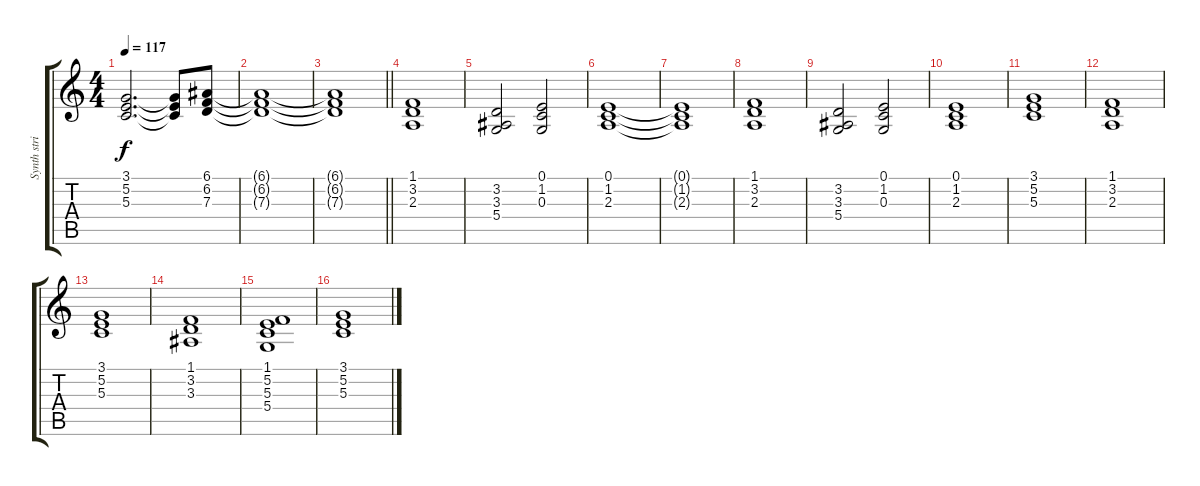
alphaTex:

\track ("Synth strings" "Synth stri") {instrument stringensemble1}
\staff {score tabs}
\tuning (E4 B3 G3 D3 A2 E2) {hide}
\ts (4 4)
\tempo 117
\clef g2
\ks c
(3.1 5.2 5.3).2{d dy f} (3.1{t} 5.2{t} 5.3{t}).8 (6.1 6.2 7.3).8 |
(6.1{t} 6.2{t} 7.3{t}).1 |
\barLineRight lightlight
(6.1{t} 6.2{t} 7.3{t}).1 |
(1.1 3.2 2.3).1 |
(3.2 3.3 5.4).2 (0.1 1.2 0.3).2 |
(0.1 1.2 2.3).1 |
(0.1{t} 1.2{t} 2.3{t}).1 |
(1.1 3.2 2.3).1 |
(3.2 3.3 5.4).2 (0.1 1.2 0.3).2 |
(0.1 1.2 2.3).1 |
(3.1 5.2 5.3).1 |
(1.1 3.2 2.3).1 |
(3.1 5.2 5.3).1 |
(1.1 3.2 3.3).1 |
(1.1 5.2 5.3 5.4).1 |
(3.1 5.2 5.3).1
